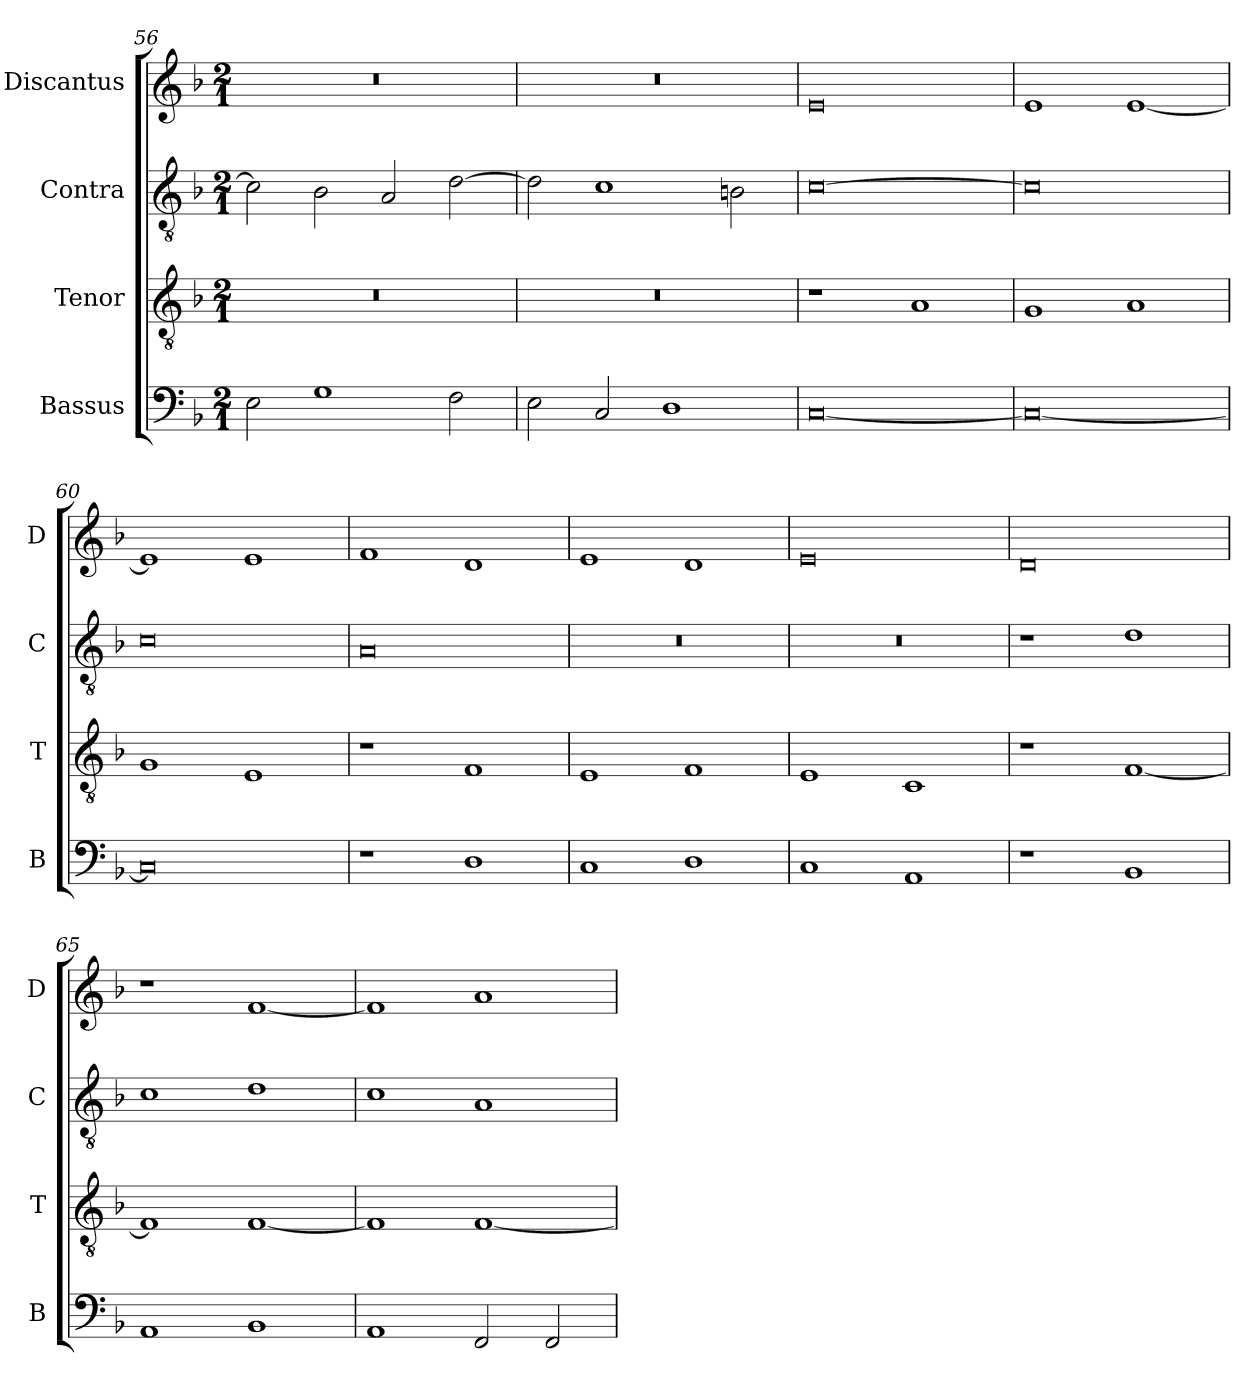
**kern	**kern	**kern	**kern
*part4	*part3	*part2	*part1
*staff4	*staff3	*staff2	*staff1
*I"Bassus	*I"Tenor	*I"Contra	*I"Discantus
*I'B	*I'T	*I'C	*I'D
*clefF4	*clefGv2	*clefGv2	*clefG2
*k[b-]	*k[b-]	*k[b-]	*k[b-]
*M2/1	*M2/1	*M2/1	*M2/1
=56	=56	=56	=56
2E\	0r	2c\]	0r
1G	.	2B-\	.
.	.	2A/	.
2F\	.	[2d\	.
=57	=57	=57	=57
2E\	0r	2d\]	0r
2C/	.	1c	.
1D	.	.	.
.	.	2Bn\	.
=58	=58	=58	=58
[0C	1r	[0c	0e
.	1A	.	.
=59	=59	=59	=59
0C_	1G	0c]	1e
.	1A	.	[1e
=60	=60	=60	=60
0C]	1G	0c	1e]
.	1E	.	1e
=61	=61	=61	=61
1r	1r	0A	1f
1D	1F	.	1d
=62	=62	=62	=62
1C	1E	0r	1e
1D	1F	.	1d
=63	=63	=63	=63
1C	1E	0r	0e
1AA	1C	.	.
=64	=64	=64	=64
1r	1r	1r	0d
1BB-	[1F	1d	.
=65	=65	=65	=65
1AA	1F]	1c	1r
1BB-	[1F	1d	[1f
=66	=66	=66	=66
1AA	1F]	1c	1f]
2FF/	[1F	1A	1a
2FF/	.	.	.
=	=	=	=
*-	*-	*-	*-
